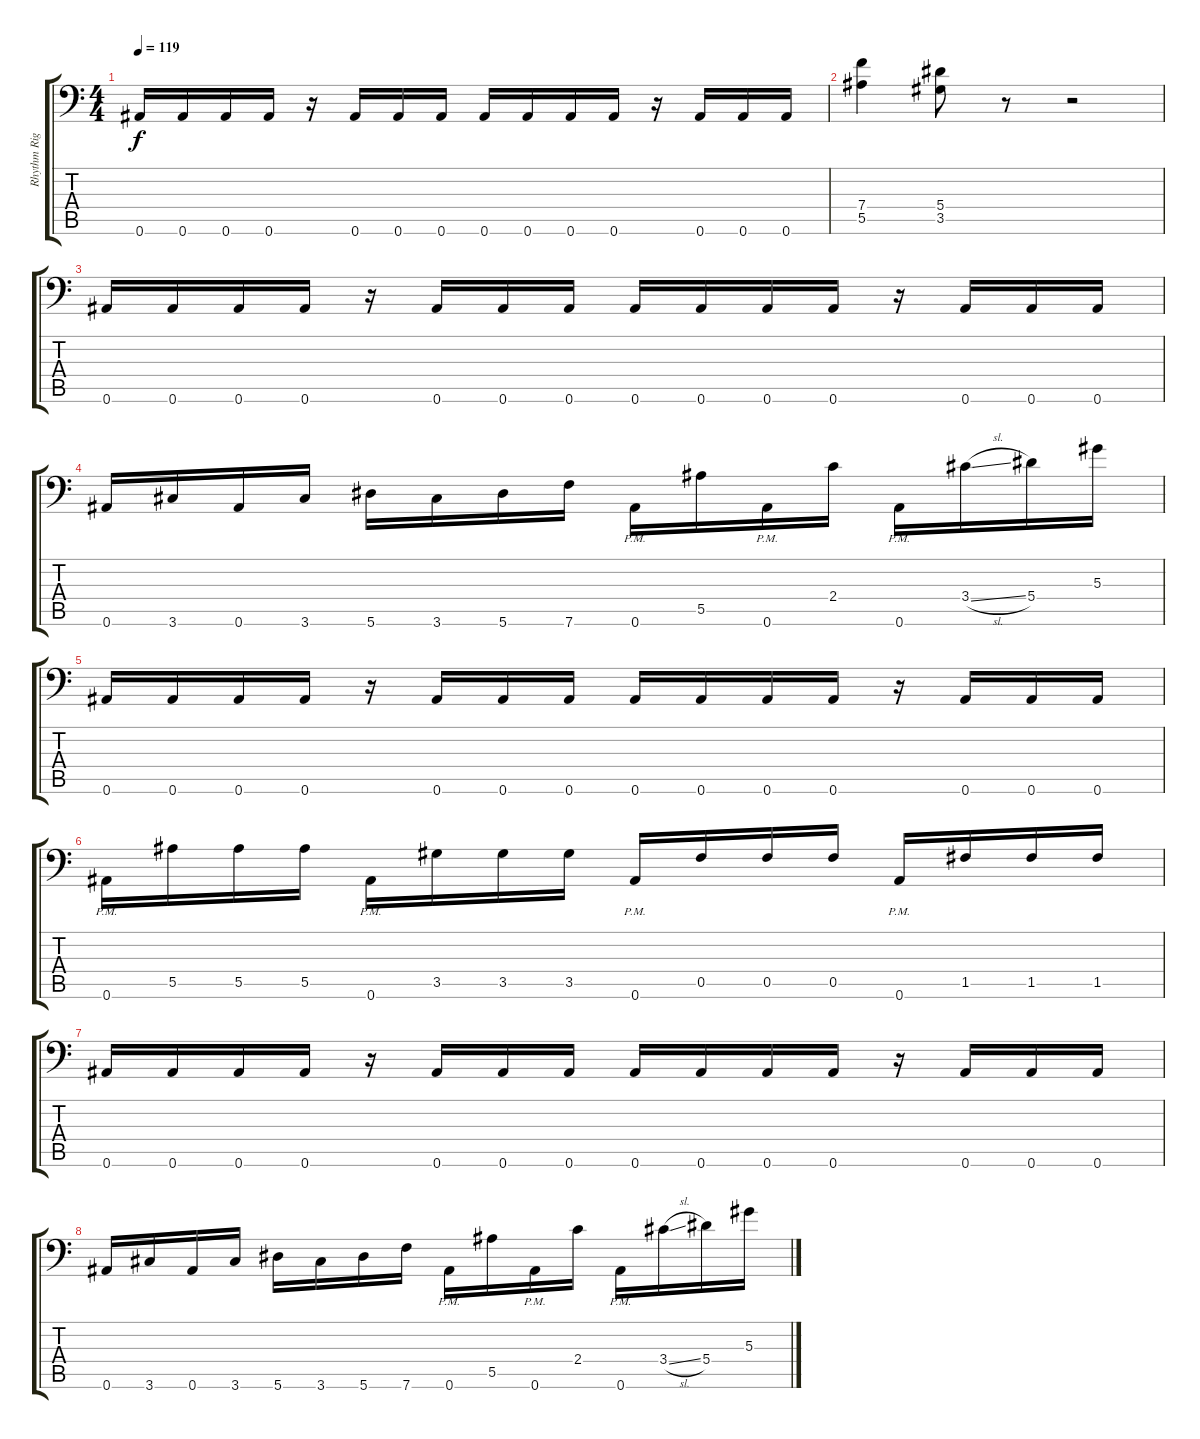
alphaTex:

\track ("Rhythm Right" "Rhythm Rig") {instrument distortionguitar}
\staff {score tabs}
\tuning (C4 G3 Eb3 Bb2 F2 Bb1) {hide}
\ts (4 4)
\tempo 119
\clef f4
\ks c
0.6.16{dy f} 0.6.16 0.6.16 0.6.16 r.16 0.6.16 0.6.16 0.6.16 0.6.16 0.6.16 0.6.16 0.6.16 r.16 0.6.16 0.6.16 0.6.16 |
(7.4 5.5).4 (5.4 3.5).8 r.8 r.2 |
0.6.16 0.6.16 0.6.16 0.6.16 r.16 0.6.16 0.6.16 0.6.16 0.6.16 0.6.16 0.6.16 0.6.16 r.16 0.6.16 0.6.16 0.6.16 |
0.6.16 3.6.16 0.6.16 3.6.16 5.6.16 3.6.16 5.6.16 7.6.16 0.6{pm}.16 5.5.16 0.6{pm}.16 2.4.16 0.6{pm}.16 3.4{sl}.16 5.4.16 5.3.16 |
0.6.16 0.6.16 0.6.16 0.6.16 r.16 0.6.16 0.6.16 0.6.16 0.6.16 0.6.16 0.6.16 0.6.16 r.16 0.6.16 0.6.16 0.6.16 |
0.6{pm}.16 5.5.16 5.5.16 5.5.16 0.6{pm}.16 3.5.16 3.5.16 3.5.16 0.6{pm}.16 0.5.16 0.5.16 0.5.16 0.6{pm}.16 1.5.16 1.5.16 1.5.16 |
0.6.16 0.6.16 0.6.16 0.6.16 r.16 0.6.16 0.6.16 0.6.16 0.6.16 0.6.16 0.6.16 0.6.16 r.16 0.6.16 0.6.16 0.6.16 |
0.6.16 3.6.16 0.6.16 3.6.16 5.6.16 3.6.16 5.6.16 7.6.16 0.6{pm}.16 5.5.16 0.6{pm}.16 2.4.16 0.6{pm}.16 3.4{sl}.16 5.4.16 5.3.16
